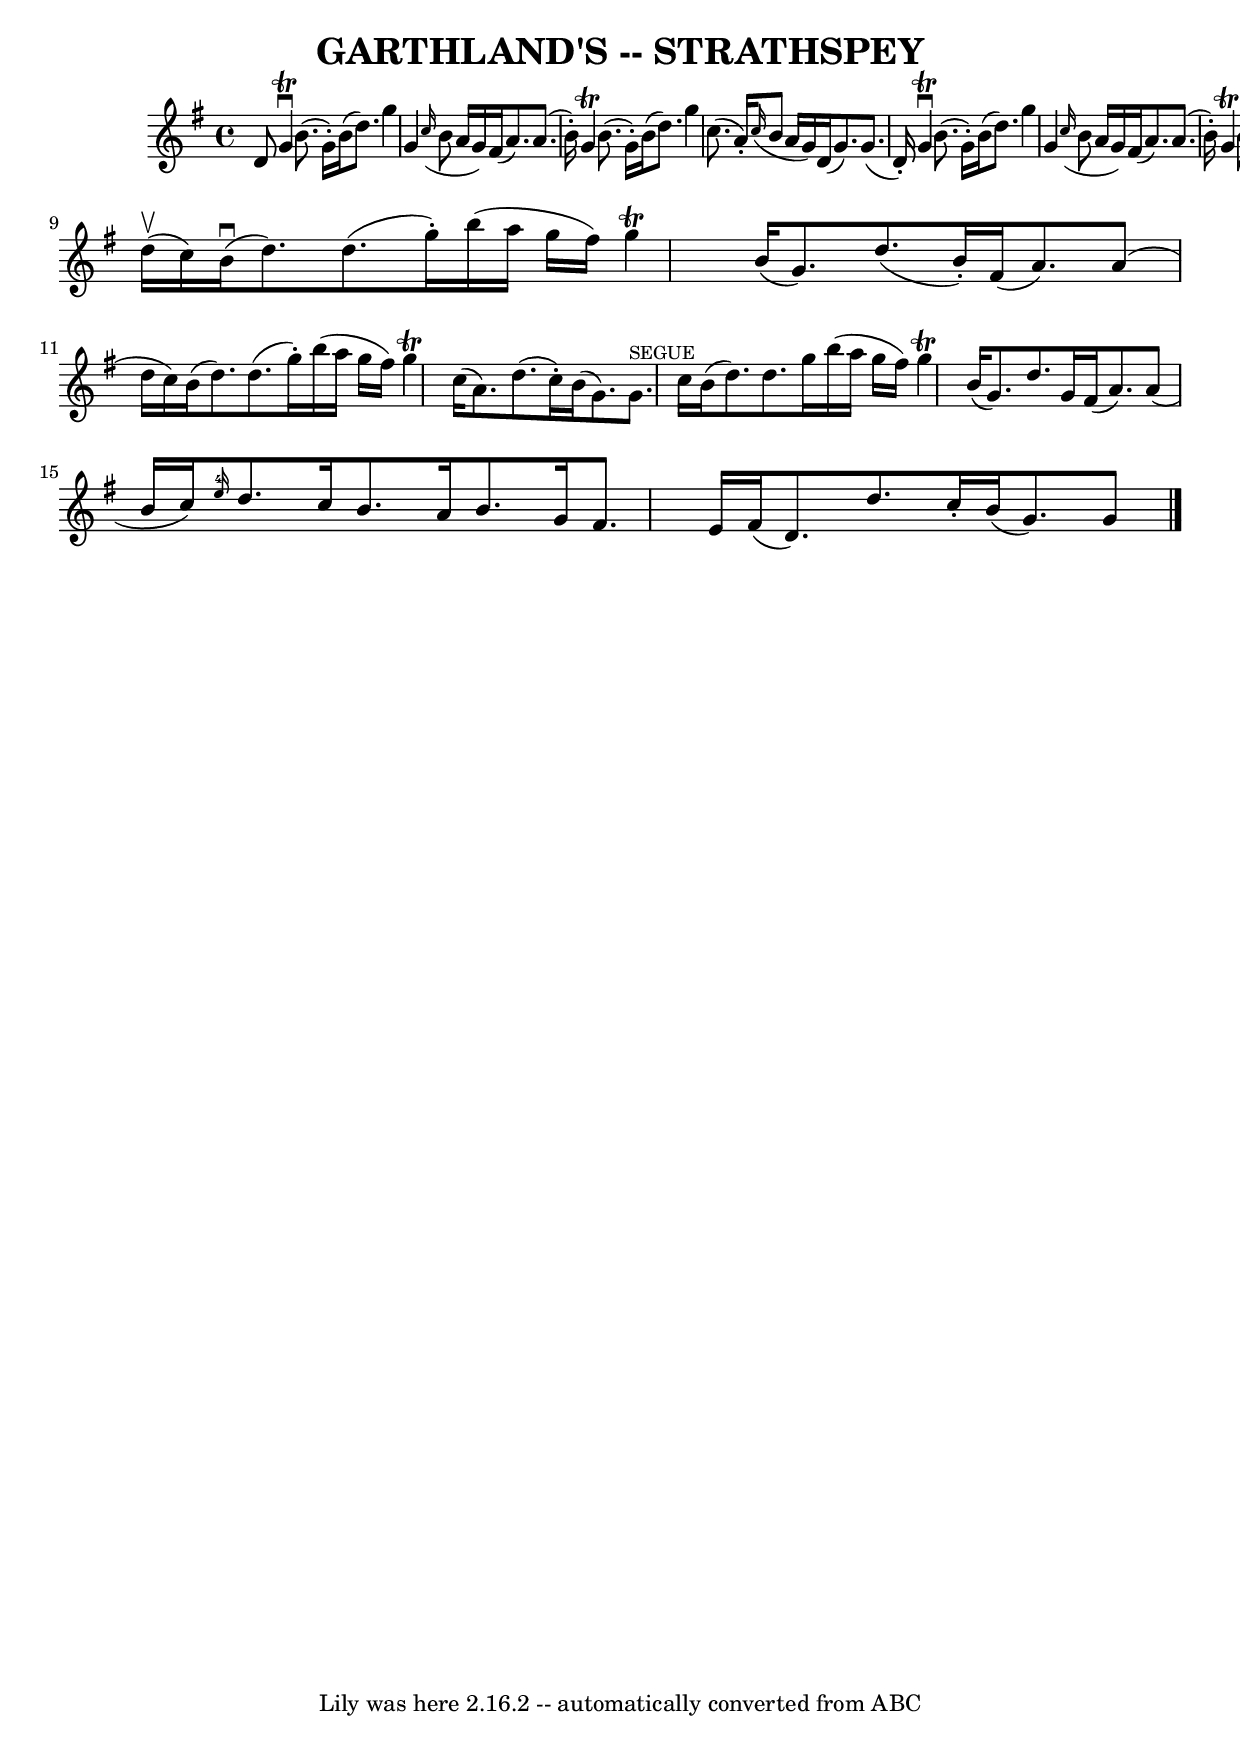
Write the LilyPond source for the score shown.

\version "2.16.2"
\include "Mammoth.ily"
\header {
  %% book = "Ryan's Mammoth Collection of Fiddle Tunes"
  crossRefNumber = "1"
  footnotes = ""
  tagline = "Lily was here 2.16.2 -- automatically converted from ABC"
  title = "GARTHLAND'S -- STRATHSPEY"

}
voicedefault =  {


  \override Staff.TimeSignature #'style = #'C
  \time 4/4 
  \key g \major
  d'8        |
  g'4^\downbow^\trill b'8. (
  g'16 -.) b'16 (d''8.) g''4    |
  g'4    \grace { c''16 
		  (
		} b'8 a'16 g'16) fis'16 (a'8.) a'8. (b'16 -.)       
  |
  g'4^\trill b'8. (g'16 -.) b'16 (d''8.) g''4    
  |
  c''8. (a'16 -.)   \grace { c''16 (
			   } b'8 a'16 g'16  -) d'16 (g'8.) g'8. (d'16 -.)   |
  |
  g'4^\downbow^\trill b'8. (g'16 -.) b'16 (d''8.) g''4    |
  
  g'4    \grace { c''16 (
		} b'8 a'16 g'16) fis'16 (a'8.)   
  a'8. (b'16 -.)       |
  g'4^\trill b'8. (g'16 -.) b'16 (
  d''8.) g''4    |
  c''8. (a'16 -.)   \grace { c''16 (
			   }   
  b'8 a'16 g'16) d'16 (g'8.) g'8    \bar "|." d''16 
  (^\upbow c''16)       |
  b'16 (^\downbow d''8.) d''8. (
  g''16 -.) b''16 (a''16 g''16 fis''16) g''4^\trill   |
  
  b'16 (g'8.) d''8. (b'16 -.) fis'16 (a'8.) a'8 (
  d''16 c''16)       |
  b'16 (d''8.) d''8. (g''16 -.)  
  b''16 (a''16 g''16 fis''16) g''4^\trill   |
  c''16 (
  a'8.) d''8. (c''16 -.) b'16 (g'8.) g'8.^\segue c''16  
  |
  |
  b'16 (d''8.) d''8. g''16 b''16 (
  a''16 g''16 fis''16) g''4^\trill   |
  b'16 (g'8.)   
  d''8. g'16 fis'16 (a'8.) a'8 (b'16 c''16)       |
  
  \grace { e''16-4 
	 } d''8. c''16 b'8. a'16 b'8. g'16    
  fis'8. e'16    |
  fis'16 (d'8.) d''8. c''16 -.   |
  
  b'16 (g'8.) g'8    \bar "|."   

}

\score{
  <<

    \context Staff="default"
    {
      \voicedefault 
      
    }

  >>
  \layout {
    
  }
  \midi {
  }

}
